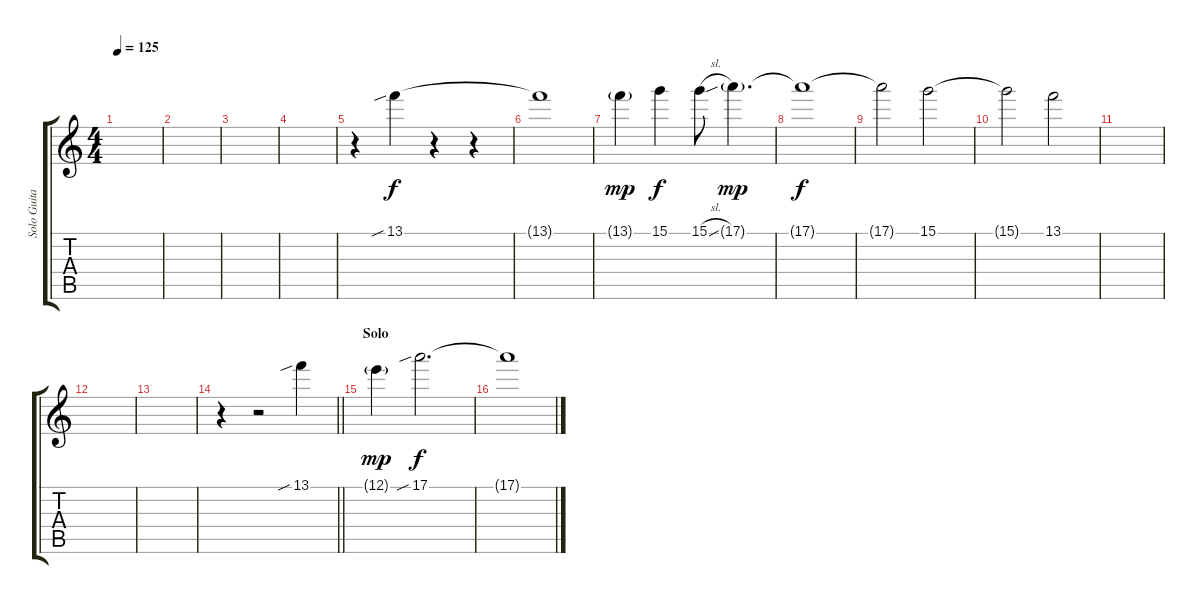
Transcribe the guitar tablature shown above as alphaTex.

\track ("Solo Guitar" "Solo Guita") {instrument overdrivenguitar}
\staff {score tabs}
\tuning (E4 B3 G3 D3 A2 D2) {hide}
\ts (4 4)
\tempo 125
\clef g2
\ks c
|
|
|
|
r.4 13.1{sib}.4 r.4 r.4 |
13.1{t}.1 |
13.1{g}.4{dy mp} 15.1.4{dy f} 15.1{sl}.8 17.1{g}.4{d dy mp} |
17.1{t}.1{dy f} |
17.1{t}.2 15.1.2 |
15.1{t}.2 13.1.2 |
|
|
|
\barLineRight lightlight
r.4 r.2 13.1{sib}.4 |
\section ("" "Solo")
12.1{g}.4{dy mp} 17.1{sib}.2{d dy f} |
17.1{t}.1
